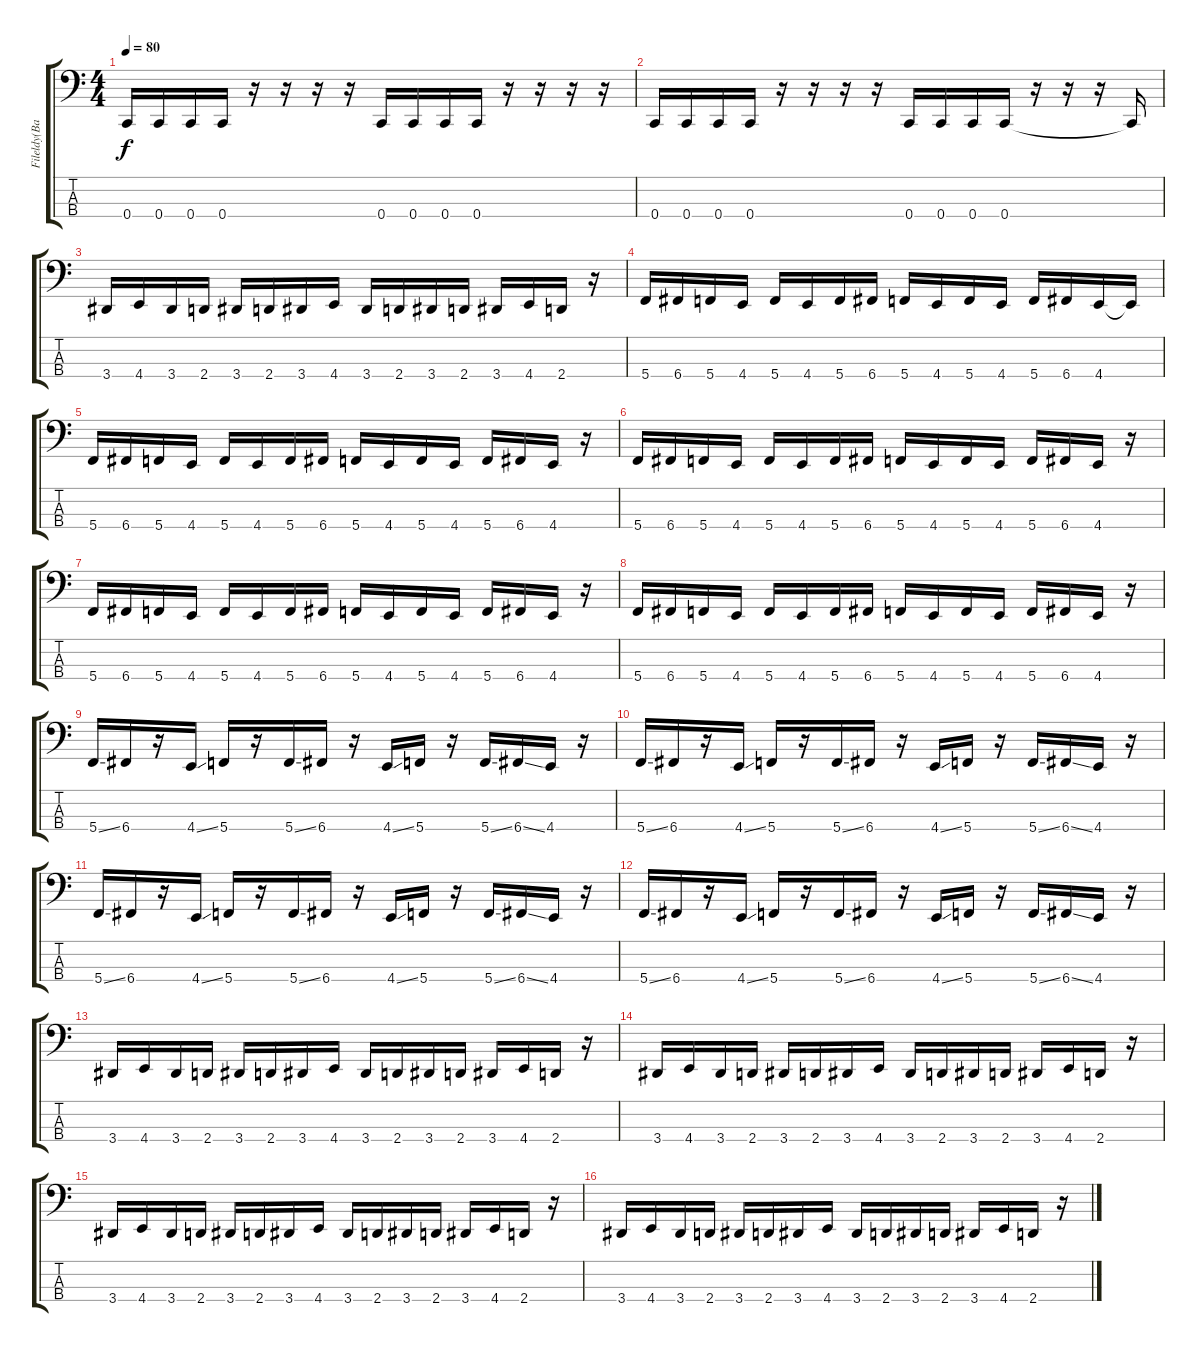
\track ("Fileldy(Bass)" "Fileldy(Ba") {instrument slapbass1}
\staff {score tabs}
\tuning (F2 C2 G1 C1) {hide}
\ts (4 4)
\tempo 80
\clef f4
\ks c
0.4.16{dy f instrument slapbass1} 0.4.16 0.4.16 0.4.16 r.16 r.16 r.16 r.16 0.4.16 0.4.16 0.4.16 0.4.16 r.16 r.16 r.16 r.16 |
0.4.16 0.4.16 0.4.16 0.4.16 r.16 r.16 r.16 r.16 0.4.16 0.4.16 0.4.16 0.4.16 r.16 r.16 r.16 0.4{t}.16 |
3.4.16 4.4.16 3.4.16 2.4.16 3.4.16 2.4.16 3.4.16 4.4.16 3.4.16 2.4.16 3.4.16 2.4.16 3.4.16 4.4.16 2.4.16 r.16 |
5.4.16 6.4.16 5.4.16 4.4.16 5.4.16 4.4.16 5.4.16 6.4.16 5.4.16 4.4.16 5.4.16 4.4.16 5.4.16 6.4.16 4.4.16 4.4{t}.16 |
5.4.16 6.4.16 5.4.16 4.4.16 5.4.16 4.4.16 5.4.16 6.4.16 5.4.16 4.4.16 5.4.16 4.4.16 5.4.16 6.4.16 4.4.16 r.16 |
5.4.16 6.4.16 5.4.16 4.4.16 5.4.16 4.4.16 5.4.16 6.4.16 5.4.16 4.4.16 5.4.16 4.4.16 5.4.16 6.4.16 4.4.16 r.16 |
5.4.16 6.4.16 5.4.16 4.4.16 5.4.16 4.4.16 5.4.16 6.4.16 5.4.16 4.4.16 5.4.16 4.4.16 5.4.16 6.4.16 4.4.16 r.16 |
5.4.16 6.4.16 5.4.16 4.4.16 5.4.16 4.4.16 5.4.16 6.4.16 5.4.16 4.4.16 5.4.16 4.4.16 5.4.16 6.4.16 4.4.16 r.16 |
5.4{ss}.16 6.4.16 r.16 4.4{ss}.16 5.4.16 r.16 5.4{ss}.16 6.4.16 r.16 4.4{ss}.16 5.4.16 r.16 5.4{ss}.16 6.4{ss}.16 4.4.16 r.16 |
5.4{ss}.16 6.4.16 r.16 4.4{ss}.16 5.4.16 r.16 5.4{ss}.16 6.4.16 r.16 4.4{ss}.16 5.4.16 r.16 5.4{ss}.16 6.4{ss}.16 4.4.16 r.16 |
5.4{ss}.16 6.4.16 r.16 4.4{ss}.16 5.4.16 r.16 5.4{ss}.16 6.4.16 r.16 4.4{ss}.16 5.4.16 r.16 5.4{ss}.16 6.4{ss}.16 4.4.16 r.16 |
5.4{ss}.16 6.4.16 r.16 4.4{ss}.16 5.4.16 r.16 5.4{ss}.16 6.4.16 r.16 4.4{ss}.16 5.4.16 r.16 5.4{ss}.16 6.4{ss}.16 4.4.16 r.16 |
3.4.16 4.4.16 3.4.16 2.4.16 3.4.16 2.4.16 3.4.16 4.4.16 3.4.16 2.4.16 3.4.16 2.4.16 3.4.16 4.4.16 2.4.16 r.16 |
3.4.16 4.4.16 3.4.16 2.4.16 3.4.16 2.4.16 3.4.16 4.4.16 3.4.16 2.4.16 3.4.16 2.4.16 3.4.16 4.4.16 2.4.16 r.16 |
3.4.16 4.4.16 3.4.16 2.4.16 3.4.16 2.4.16 3.4.16 4.4.16 3.4.16 2.4.16 3.4.16 2.4.16 3.4.16 4.4.16 2.4.16 r.16 |
3.4.16 4.4.16 3.4.16 2.4.16 3.4.16 2.4.16 3.4.16 4.4.16 3.4.16 2.4.16 3.4.16 2.4.16 3.4.16 4.4.16 2.4.16 r.16
